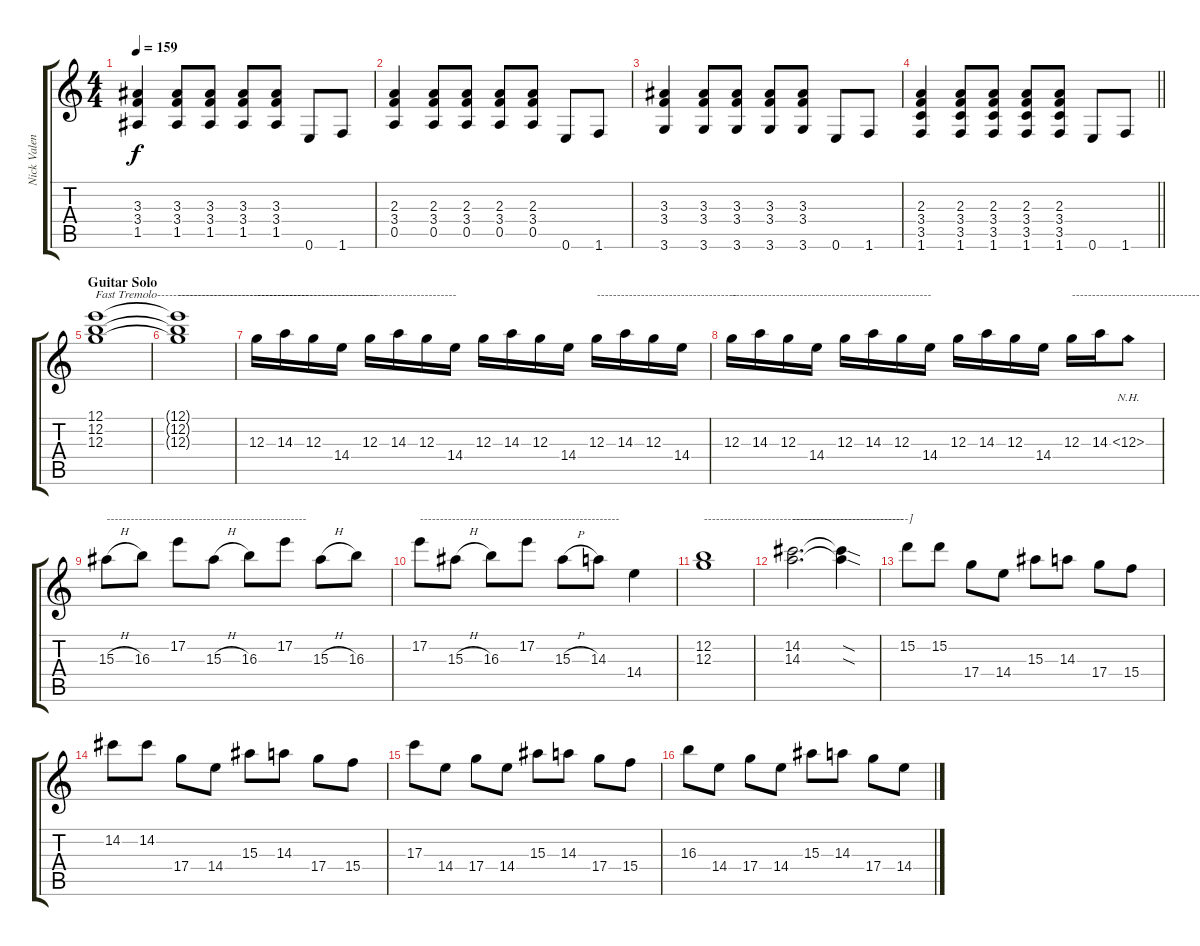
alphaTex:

\track ("Nick Valensi" "Nick Valen") {instrument distortionguitar}
\staff {score tabs}
\tuning (E4 B3 G3 D3 A2 E2) {hide}
\ts (4 4)
\tempo 159
\clef g2
\ks c
(3.3 3.4 1.5).4{dy f} (3.3 3.4 1.5).8 (3.3 3.4 1.5).8 (3.3 3.4 1.5).8 (3.3 3.4 1.5).8 0.6.8 1.6.8 |
(2.3 3.4 0.5).4 (2.3 3.4 0.5).8 (2.3 3.4 0.5).8 (2.3 3.4 0.5).8 (2.3 3.4 0.5).8 0.6.8 1.6.8 |
(3.3 3.4 3.6).4 (3.3 3.4 3.6).8 (3.3 3.4 3.6).8 (3.3 3.4 3.6).8 (3.3 3.4 3.6).8 0.6.8 1.6.8 |
\barLineRight lightlight
(2.3 3.4 3.5 1.6).4 (2.3 3.4 3.5 1.6).8 (2.3 3.4 3.5 1.6).8 (2.3 3.4 3.5 1.6).8 (2.3 3.4 3.5 1.6).8 0.6.8 1.6.8 |
\section ("" "Guitar Solo")
(12.1 12.2 12.3).1{txt "Fast Tremolo--------------------------------------"} |
(12.1{t} 12.2{t} 12.3{t}).1{txt "--------------------------------------------------"} |
12.3.16{txt "--------------------------------------------------"} 14.3.16 12.3.16 14.4.16 12.3.16 14.3.16 12.3.16 14.4.16 12.3.16 14.3.16 12.3.16 14.4.16 12.3.16{txt "-----------------------------------"} 14.3.16 12.3.16 14.4.16 |
12.3.16{txt "--------------------------------------------------"} 14.3.16 12.3.16 14.4.16 12.3.16 14.3.16 12.3.16 14.4.16 12.3.16 14.3.16 12.3.16 14.4.16 12.3.16{txt "--------------------------------------------------"} 14.3.16 12.3{nh}.8 |
15.3{h}.8{txt "--------------------------------------------------"} 16.3.8 17.2.8 15.3{h}.8 16.3.8 17.2.8 15.3{h}.8 16.3.8 |
17.2.8{txt "--------------------------------------------------"} 15.3{h}.8 16.3.8 17.2.8 15.3{h}.8 14.3.8 14.4.4 |
(12.2 12.3).1{txt "--------------------------------------------------"} |
(14.2 14.3).2{d txt "-----------------------------]"} (14.2{sod t} 14.3{sod t}).4 |
15.2.8 15.2.8 17.4.8 14.4.8 15.3.8 14.3.8 17.4.8 15.4.8 |
14.2.8 14.2.8 17.4.8 14.4.8 15.3.8 14.3.8 17.4.8 15.4.8 |
17.3.8 14.4.8 17.4.8 14.4.8 15.3.8 14.3.8 17.4.8 15.4.8 |
16.3.8 14.4.8 17.4.8 14.4.8 15.3.8 14.3.8 17.4.8 14.4.8
